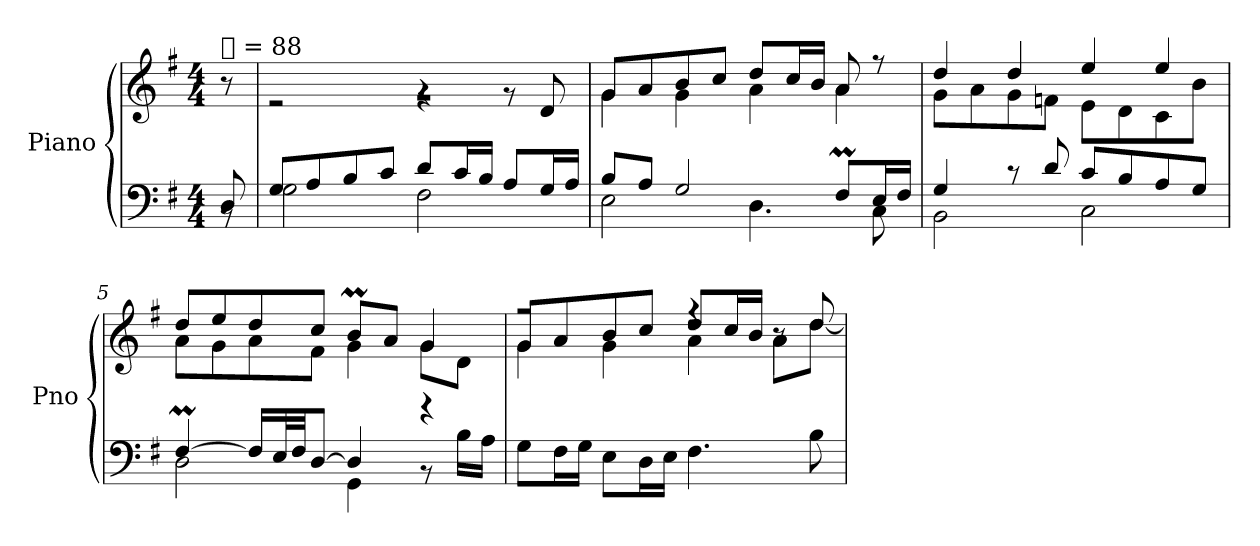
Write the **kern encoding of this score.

**kern	**kern
*part1	*part1
*staff2	*staff1
*I"Piano	*
*I'Pno	*
*clefF4	*clefG2
*k[f#]	*k[f#]
*M4/4	*M4/4
=1	=1
*^	*
!	!	!LO:TX:a:t=𝅘𝅥 = 88
8D/	8rBB	8r
=2	=2	=2
*	*	*^
8G/L	2G\	2re	1rg
8A/	.	.	.
8B/	.	.	.
8c/J	.	.	.
8d/L	2F#\	4rg	.
16c/L	.	.	.
16B/JJ	.	.	.
8A/L	.	8rg	.
16G/L	.	8d/	.
16A/JJ	.	.	.
=3	=3	=3	=3
8B/L	2E\	8g/L	4g\
8A/J	.	8a/	.
2G/	.	8b/	4g\
.	.	8cc/J	.
.	4.D\	8dd/L	4a\
.	.	16cc/L	.
.	.	16b/JJ	.
8F#m/L	.	8a/	4a\
16E/L	8C\	8r	.
16F#/JJ	.	.	.
=4	=4	=4	=4
4G/	2BB\	4dd/	8g\L
.	.	.	8a\
8r	.	4dd/	8g\
8d/	.	.	8fn\J
8c/L	2C\	4ee/	8e\L
8B/	.	.	8d\
8A/	.	4ee/	8c\
8G/J	.	.	8b\J
!!LO:LB:g=z	!!
=5	=5	=5	=5
[4F#m/	2D\	8dd/L	8a\L
.	.	8ee/	8g\
16F#/LL]	.	8dd/	8a\
32E/L	.	.	.
32F#/JJ	.	.	.
[8D/J	.	8cc/J	8f#\J
4D/]	4GG\	8bm/L	4g\
.	.	8a/J	.
4r	8rBB	4g/	8g\L
.	16B\LL	.	8d\J
.	16A\JJ	.	.
*v	*v	*	*
=6	=6	=6
*	*^	*^
8G\L	2rff	4g\	8g/L	2.ryy
16F#\L	.	.	8a/	.
16G\JJ	.	.	.	.
8E\L	.	4g\	8b/	.
16D\L	.	.	8cc/J	.
16E\JJ	.	.	.	.
4.F#\	4rff	4a\	8dd/L	.
.	.	.	16cc/L	.
.	.	.	16b/JJ	.
.	8r	4a\	4ryy	8a\L
8B\	8dd/	.	.	[8dd\J
*	*v	*v	*v	*v
=	=
*-	*-
